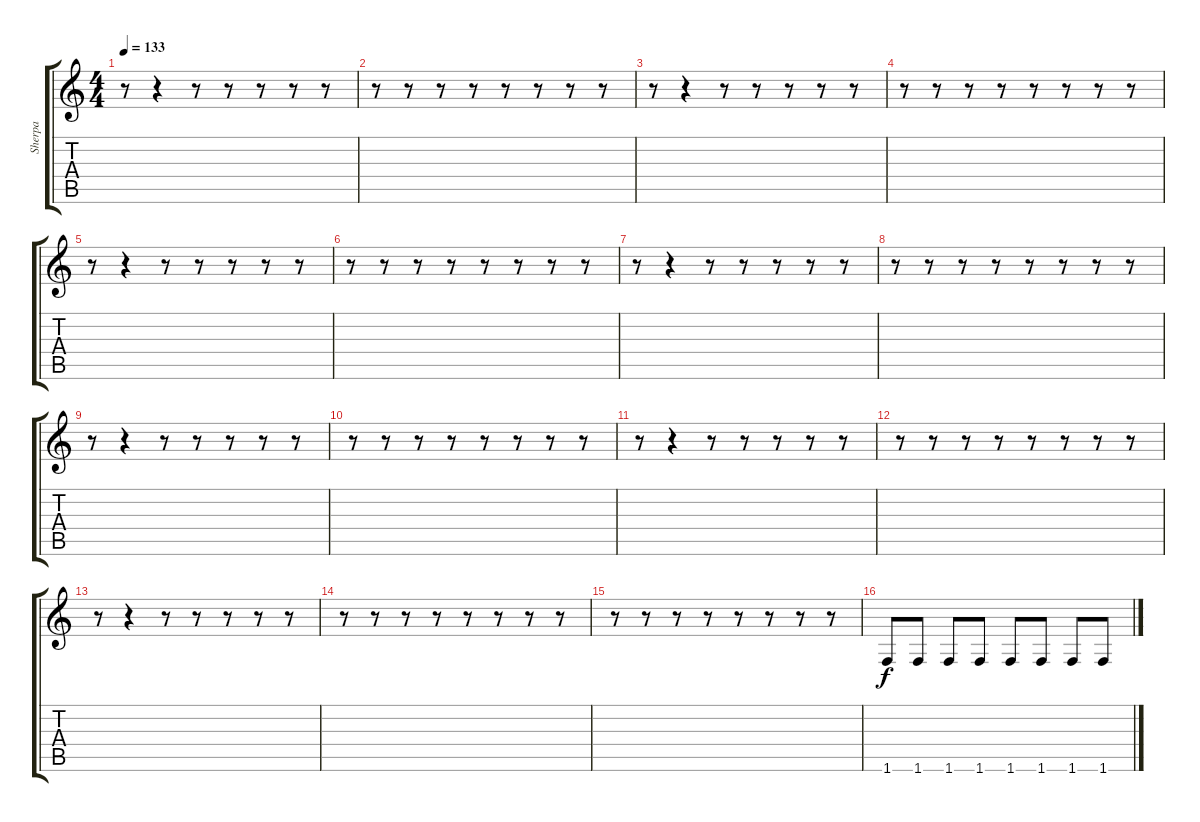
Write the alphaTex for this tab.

\track ("Sherpa" "Sherpa") {instrument electricbasspick}
\staff {score tabs}
\tuning (E4 B3 G3 D3 A2 E2) {hide}
\ts (4 4)
\tempo 133
\clef g2
\ks c
r.8{dy f} r.4 r.8 r.8 r.8 r.8 r.8 |
r.8 r.8 r.8 r.8 r.8 r.8 r.8 r.8 |
r.8 r.4 r.8 r.8 r.8 r.8 r.8 |
r.8 r.8 r.8 r.8 r.8 r.8 r.8 r.8 |
r.8 r.4 r.8 r.8 r.8 r.8 r.8 |
r.8 r.8 r.8 r.8 r.8 r.8 r.8 r.8 |
r.8 r.4 r.8 r.8 r.8 r.8 r.8 |
r.8 r.8 r.8 r.8 r.8 r.8 r.8 r.8 |
r.8 r.4 r.8 r.8 r.8 r.8 r.8 |
r.8 r.8 r.8 r.8 r.8 r.8 r.8 r.8 |
r.8 r.4 r.8 r.8 r.8 r.8 r.8 |
r.8 r.8 r.8 r.8 r.8 r.8 r.8 r.8 |
r.8 r.4 r.8 r.8 r.8 r.8 r.8 |
r.8 r.8 r.8 r.8 r.8 r.8 r.8 r.8 |
r.8 r.8 r.8 r.8 r.8 r.8 r.8 r.8 |
1.6.8 1.6.8 1.6.8 1.6.8 1.6.8 1.6.8 1.6.8 1.6.8
